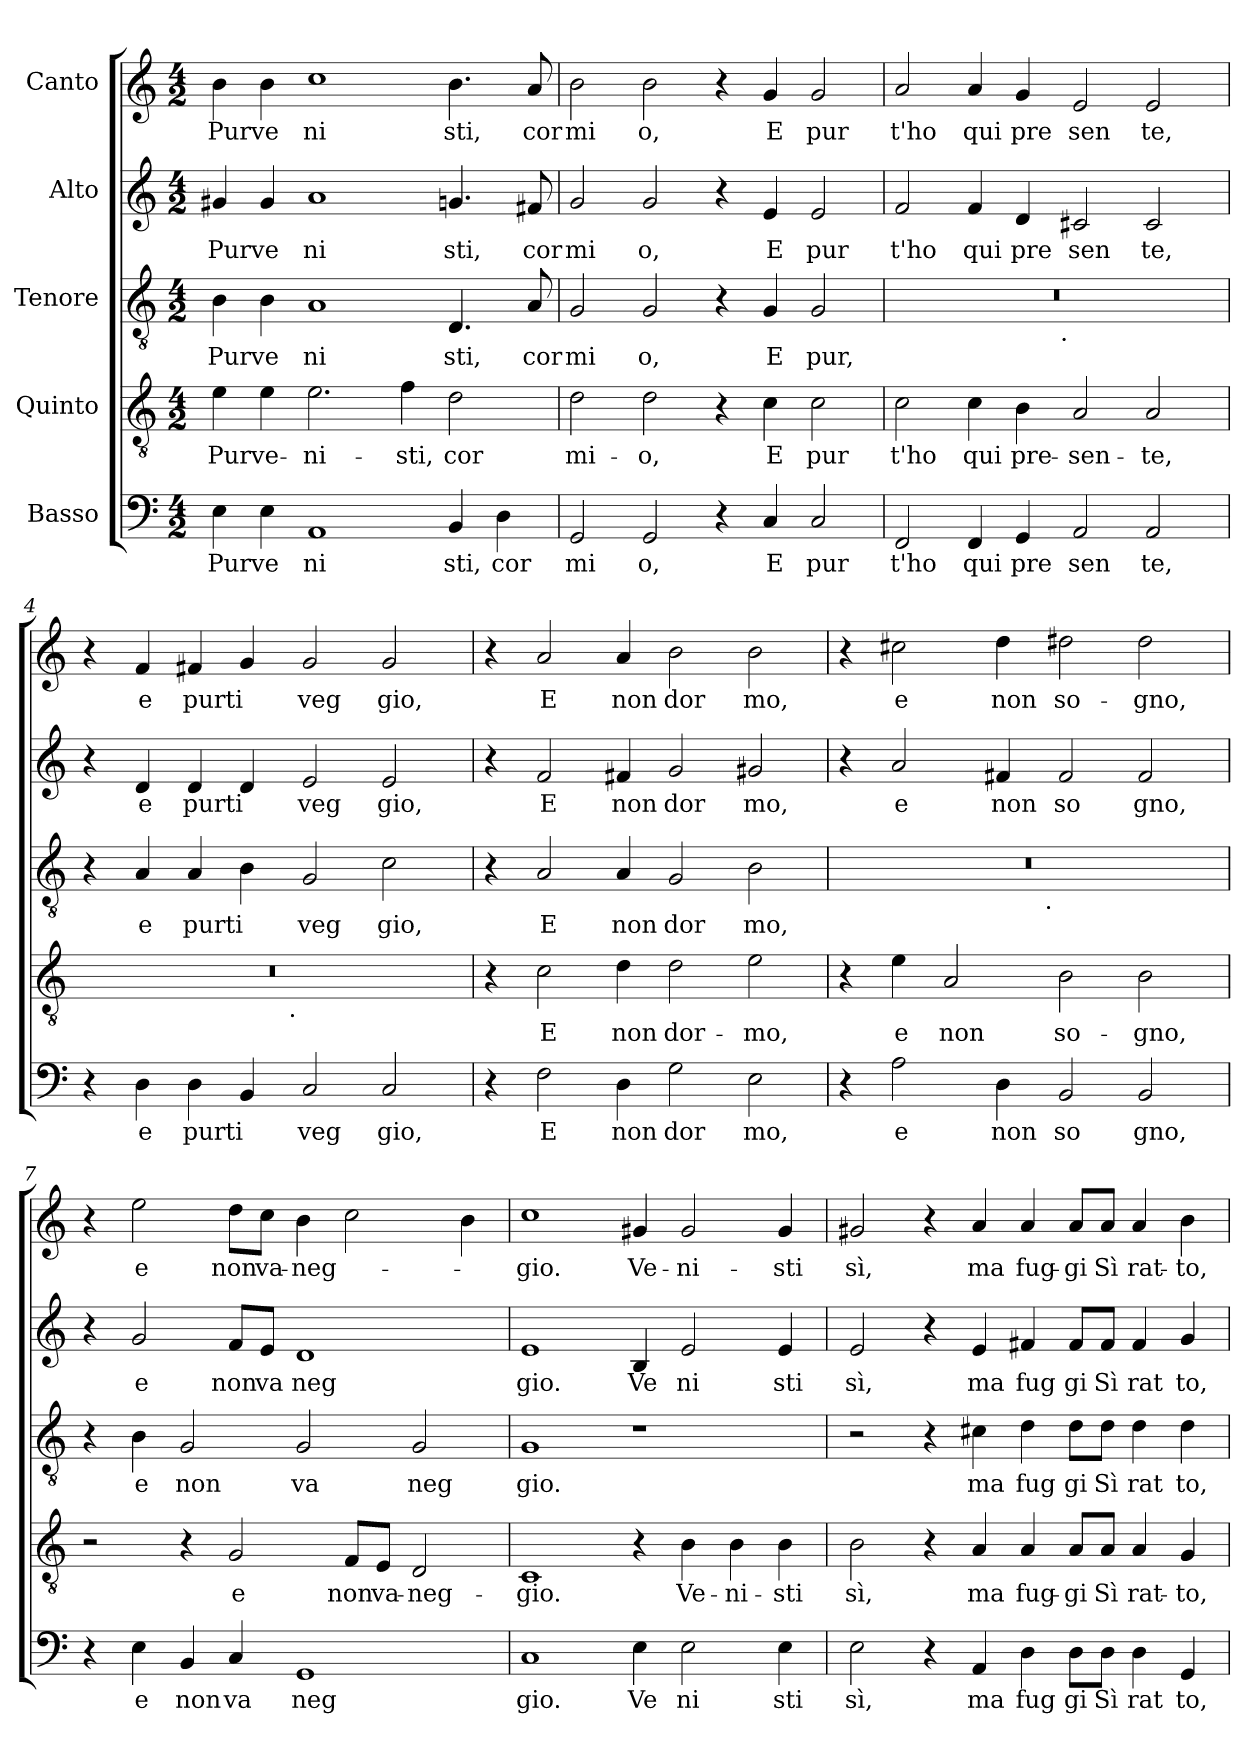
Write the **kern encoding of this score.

**kern	**text	**kern	**text	**kern	**text	**kern	**text	**kern	**text
*part5	*part5	*part4	*part4	*part3	*part3	*part2	*part2	*part1	*part1
*staff5	*staff5	*staff4	*staff4	*staff3	*staff3	*staff2	*staff2	*staff1	*staff1
*I"Basso	*	*I"Quinto	*	*I"Tenore	*	*I"Alto	*	*I"Canto	*
*clefF4	*	*clefGv2	*	*clefGv2	*	*clefG2	*	*clefG2	*
*k[]	*	*k[]	*	*k[]	*	*k[]	*	*k[]	*
*C:	*	*C:	*	*C:	*	*C:	*	*C:	*
*M4/2	*	*M4/2	*	*M4/2	*	*M4/2	*	*M4/2	*
=1	=1	=1	=1	=1	=1	=1	=1	=1	=1
!	!LO:LY:b	!	!LO:LY:b	!	!LO:LY:b	!	!LO:LY:b	!	!LO:LY:b
4E\	Purve	4e\	Purve-	4B\	Purve	4g#X/	Purve	4b\	Purve
4E\	.	4e\	.	4B\	.	4g#/	.	4b\	.
!	!LO:LY:b	!	!LO:LY:b	!	!LO:LY:b	!	!LO:LY:b	!	!LO:LY:b
1AA	ni	2.e\	-ni-	1A	ni	1a	ni	1cc	ni
!	!	!	!LO:LY:b	!	!	!	!	!	!
.	.	4f\	-sti,	.	.	.	.	.	.
!	!LO:LY:b	!	!LO:LY:b	!	!LO:LY:b	!	!LO:LY:b	!	!LO:LY:b
4BB/	sti,	2d\	cor	4.D/	sti,	4.gn/	sti,	4.b\	sti,
!	!LO:LY:b	!	!	!	!	!	!	!	!
4D\	cor	.	.	.	.	.	.	.	.
!	!	!	!	!	!LO:LY:b	!	!LO:LY:b	!	!LO:LY:b
.	.	.	.	8A/	cor	8f#X/	cor	8a/	cor
=2	=2	=2	=2	=2	=2	=2	=2	=2	=2
!	!LO:LY:b	!	!LO:LY:b	!	!LO:LY:b	!	!LO:LY:b	!	!LO:LY:b
2GG/	mi	2d\	mi-	2G/	mi	2g/	mi	2b\	mi
!	!LO:LY:b	!	!LO:LY:b	!	!LO:LY:b	!	!LO:LY:b	!	!LO:LY:b
2GG/	o,	2d\	-o,	2G/	o,	2g/	o,	2b\	o,
4r	.	4r	.	4r	.	4r	.	4r	.
!	!LO:LY:b	!	!LO:LY:b	!	!LO:LY:b	!	!LO:LY:b	!	!LO:LY:b
4C/	E	4c\	E	4G/	E	4e/	E	4g/	E
!	!LO:LY:b	!	!LO:LY:b	!	!LO:LY:b	!	!LO:LY:b	!	!LO:LY:b
2C/	pur	2c\	pur	2G/	pur,	2e/	pur	2g/	pur
=3	=3	=3	=3	=3	=3	=3	=3	=3	=3
!	!LO:LY:b	!	!LO:LY:b	!	!	!	!LO:LY:b	!	!LO:LY:b
*	*	*	*	*^	*	*	*	*	*
2FF/	t'ho	2c\	t'ho	0r	2ryy	.	2f/	t'ho	2a/	t'ho
!	!LO:LY:b	!	!LO:LY:b	!	!	!	!	!LO:LY:b	!	!LO:LY:b
4FF/	qui	4c\	qui	.	4...ryy	.	4f/	qui	4a/	qui
!	!LO:LY:b	!	!LO:LY:b	!	!	!	!	!LO:LY:b	!	!LO:LY:b
4GG/	pre	4B\	pre-	.	.	.	4d/	pre	4g/	pre
!	!	!	!	!	!LO:TX:b:t=.	!	!	!	!	!
.	.	.	.	.	1ryy	.	.	.	.	.
!	!LO:LY:b	!	!LO:LY:b	!	!	!	!	!LO:LY:b	!	!LO:LY:b
2AA/	sen	2A/	-sen-	.	.	.	2c#X/	sen	2e/	sen
!	!LO:LY:b	!	!LO:LY:b	!	!	!	!	!LO:LY:b	!	!LO:LY:b
2AA/	te,	2A/	-te,	.	.	.	2c#/	te,	2e/	te,
.	.	.	.	.	32ryy	.	.	.	.	.
*	*	*	*	*v	*v	*	*	*	*	*
=4	=4	=4	=4	=4	=4	=4	=4	=4	=4
*	*	*^	*	*	*	*	*	*	*
4r	.	0r	2ryy	.	4r	.	4r	.	4r	.
!	!LO:LY:b	!	!	!	!	!LO:LY:b	!	!LO:LY:b	!	!LO:LY:b
4D\	e	.	.	.	4A/	e	4d/	e	4f/	e
!	!LO:LY:b	!	!	!	!	!LO:LY:b	!	!LO:LY:b	!	!LO:LY:b
4D\	purti	.	4...ryy	.	4A/	purti	4d/	purti	4f#X/	purti
4BB/	.	.	.	.	4B\	.	4d/	.	4g/	.
!	!	!	!LO:TX:b:t=.	!	!	!	!	!	!	!
.	.	.	1ryy	.	.	.	.	.	.	.
!	!LO:LY:b	!	!	!	!	!LO:LY:b	!	!LO:LY:b	!	!LO:LY:b
2C/	veg	.	.	.	2G/	veg	2e/	veg	2g/	veg
!	!LO:LY:b	!	!	!	!	!LO:LY:b	!	!LO:LY:b	!	!LO:LY:b
2C/	gio,	.	.	.	2c\	gio,	2e/	gio,	2g/	gio,
.	.	.	32ryy	.	.	.	.	.	.	.
*	*	*v	*v	*	*	*	*	*	*	*
=5	=5	=5	=5	=5	=5	=5	=5	=5	=5
4r	.	4r	.	4r	.	4r	.	4r	.
!	!LO:LY:b	!	!LO:LY:b	!	!LO:LY:b	!	!LO:LY:b	!	!LO:LY:b
2F\	E	2c\	E	2A/	E	2f/	E	2a/	E
!	!LO:LY:b	!	!LO:LY:b	!	!LO:LY:b	!	!LO:LY:b	!	!LO:LY:b
4D\	non	4d\	non	4A/	non	4f#X/	non	4a/	non
!	!LO:LY:b	!	!LO:LY:b	!	!LO:LY:b	!	!LO:LY:b	!	!LO:LY:b
2G\	dor	2d\	dor-	2G/	dor	2g/	dor	2b\	dor
!	!LO:LY:b	!	!LO:LY:b	!	!LO:LY:b	!	!LO:LY:b	!	!LO:LY:b
2E\	mo,	2e\	-mo,	2B\	mo,	2g#X/	mo,	2b\	mo,
!!LO:LB:g=z
=6	=6	=6	=6	=6	=6	=6	=6	=6	=6
*	*	*	*	*^	*	*	*	*	*
4r	.	4r	.	0r	2ryy	.	4r	.	4r	.
!	!LO:LY:b	!	!LO:LY:b	!	!	!	!	!LO:LY:b	!	!LO:LY:b
2A\	e	4e\	e	.	.	.	2a/	e	2cc#X\	e
!	!	!	!LO:LY:b	!	!	!	!	!	!	!
.	.	2A/	non	.	4...ryy	.	.	.	.	.
!	!LO:LY:b	!	!	!	!	!	!	!LO:LY:b	!	!LO:LY:b
4D\	non	.	.	.	.	.	4f#X/	non	4dd\	non
!	!	!	!	!	!LO:TX:b:t=.	!	!	!	!	!
.	.	.	.	.	1ryy	.	.	.	.	.
!	!LO:LY:b	!	!LO:LY:b	!	!	!	!	!LO:LY:b	!	!LO:LY:b
2BB/	so	2B\	so-	.	.	.	2f#/	so	2dd#X\	so-
!	!LO:LY:b	!	!LO:LY:b	!	!	!	!	!LO:LY:b	!	!LO:LY:b
2BB/	gno,	2B\	-gno,	.	.	.	2f#/	gno,	2dd#\	-gno,
.	.	.	.	.	32ryy	.	.	.	.	.
*	*	*	*	*v	*v	*	*	*	*	*
=7	=7	=7	=7	=7	=7	=7	=7	=7	=7
4r	.	2r	.	4r	.	4r	.	4r	.
!	!LO:LY:b	!	!	!	!LO:LY:b	!	!LO:LY:b	!	!LO:LY:b
4E\	e	.	.	4B\	e	2g/	e	2ee\	e
!	!LO:LY:b	!	!	!	!LO:LY:b	!	!	!	!
4BB/	non	4r	.	2G/	non	.	.	.	.
!	!LO:LY:b	!	!LO:LY:b	!	!	!	!LO:LY:b	!	!LO:LY:b
4C/	va	2G/	e	.	.	8f/L	non	8dd\L	non
!	!	!	!	!	!	!	!LO:LY:b	!	!LO:LY:b
.	.	.	.	.	.	8e/J	va	8cc\J	va-
!	!LO:LY:b	!	!	!	!LO:LY:b	!	!LO:LY:b	!	!LO:LY:b
1GG	neg	.	.	2G/	va	1d	neg	4b\	-neg-
!	!	!	!LO:LY:b	!	!	!	!	!	!
.	.	8F/L	non	.	.	.	.	2cc\	.
!	!	!	!LO:LY:b	!	!	!	!	!	!
.	.	8E/J	va-	.	.	.	.	.	.
!	!	!	!LO:LY:b	!	!LO:LY:b	!	!	!	!
.	.	2D/	-neg-	2G/	neg	.	.	.	.
.	.	.	.	.	.	.	.	4b\	.
=8	=8	=8	=8	=8	=8	=8	=8	=8	=8
!	!LO:LY:b	!	!LO:LY:b	!	!LO:LY:b	!	!LO:LY:b	!	!LO:LY:b
1C	gio.	1C	-gio.	1G	gio.	1e	gio.	1cc	-gio.
!	!LO:LY:b	!	!	!	!	!	!LO:LY:b	!	!LO:LY:b
4E\	Ve	4r	.	1r	.	4B/	Ve	4g#X/	Ve-
!	!LO:LY:b	!	!LO:LY:b	!	!	!	!LO:LY:b	!	!LO:LY:b
2E\	ni	4B\	Ve-	.	.	2e/	ni	2g#/	-ni-
!	!	!	!LO:LY:b	!	!	!	!	!	!
.	.	4B\	-ni-	.	.	.	.	.	.
!	!LO:LY:b	!	!LO:LY:b	!	!	!	!LO:LY:b	!	!LO:LY:b
4E\	sti	4B\	-sti	.	.	4e/	sti	4g#/	-sti
=9	=9	=9	=9	=9	=9	=9	=9	=9	=9
!	!LO:LY:b	!	!LO:LY:b	!	!	!	!LO:LY:b	!	!LO:LY:b
2E\	sì,	2B\	sì,	2r	.	2e/	sì,	2g#X/	sì,
4r	.	4r	.	4r	.	4r	.	4r	.
!	!LO:LY:b	!	!LO:LY:b	!	!LO:LY:b	!	!LO:LY:b	!	!LO:LY:b
4AA/	ma	4A/	ma	4c#X\	ma	4e/	ma	4a/	ma
!	!LO:LY:b	!	!LO:LY:b	!	!LO:LY:b	!	!LO:LY:b	!	!LO:LY:b
4D\	fug	4A/	fug-	4d\	fug	4f#X/	fug	4a/	fug-
!	!LO:LY:b	!	!LO:LY:b	!	!LO:LY:b	!	!LO:LY:b	!	!LO:LY:b
8D\L	gi	8A/L	-gi	8d\L	gi	8f#/L	gi	8a/L	-gi
!	!LO:LY:b	!	!LO:LY:b	!	!LO:LY:b	!	!LO:LY:b	!	!LO:LY:b
8D\J	Sì	8A/J	Sì	8d\J	Sì	8f#/J	Sì	8a/J	Sì
!	!LO:LY:b	!	!LO:LY:b	!	!LO:LY:b	!	!LO:LY:b	!	!LO:LY:b
4D\	rat	4A/	rat-	4d\	rat	4f#/	rat	4a/	rat-
!	!LO:LY:b	!	!LO:LY:b	!	!LO:LY:b	!	!LO:LY:b	!	!LO:LY:b
4GG/	to,	4G/	-to,	4d\	to,	4g/	to,	4b\	-to,
=	=	=	=	=	=	=	=	=	=
*-	*-	*-	*-	*-	*-	*-	*-	*-	*-
